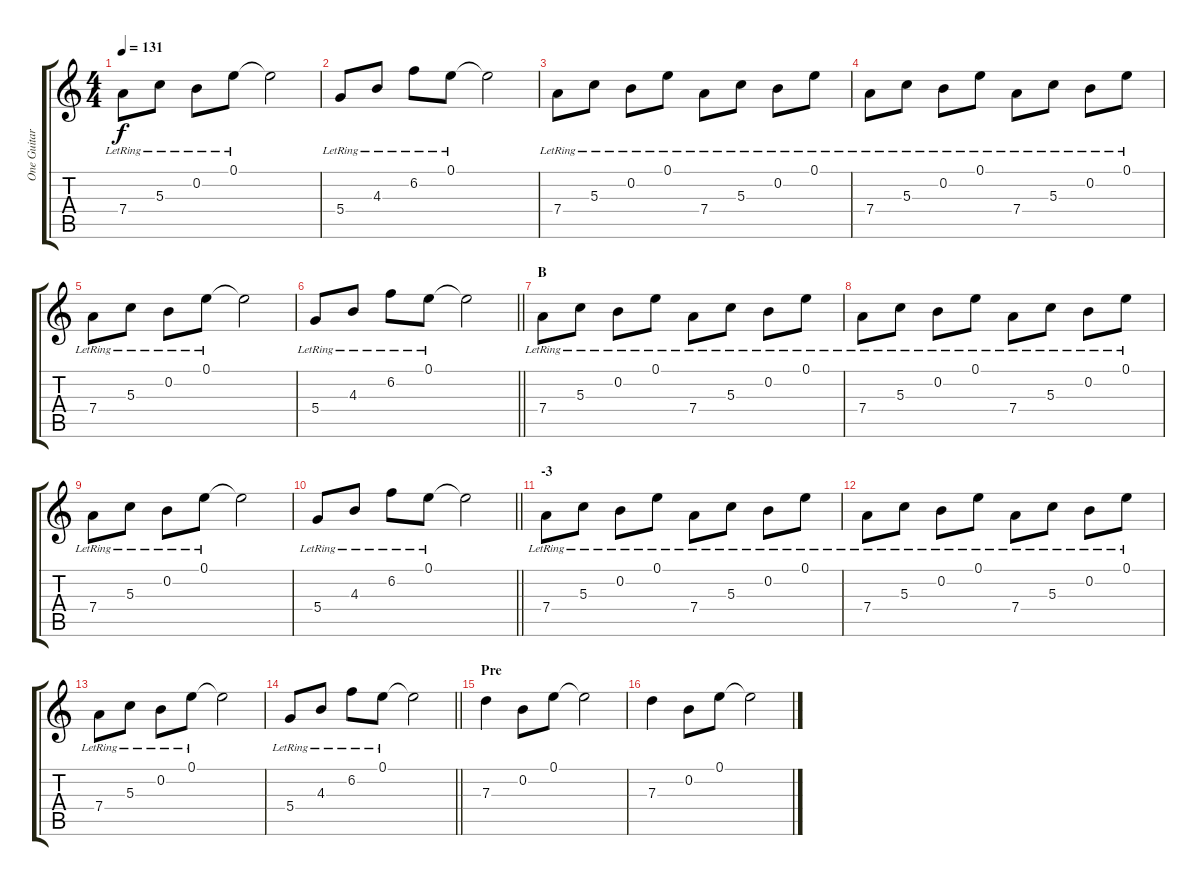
\track ("One Guitar Live" "One Guitar") {instrument distortionguitar}
\staff {score tabs}
\tuning (E4 B3 G3 D3 A2 E2) {hide}
\ts (4 4)
\tempo 131
\clef g2
\ks c
7.4{lr}.8{dy f} 5.3{lr}.8 0.2{lr}.8 0.1{lr}.8 0.1{t}.2 |
5.4{lr}.8 4.3{lr}.8 6.2{lr}.8 0.1{lr}.8 0.1{t}.2 |
7.4{lr}.8 5.3{lr}.8 0.2{lr}.8 0.1{lr}.8 7.4{lr}.8 5.3{lr}.8 0.2{lr}.8 0.1{lr}.8 |
7.4{lr}.8 5.3{lr}.8 0.2{lr}.8 0.1{lr}.8 7.4{lr}.8 5.3{lr}.8 0.2{lr}.8 0.1{lr}.8 |
7.4{lr}.8 5.3{lr}.8 0.2{lr}.8 0.1{lr}.8 0.1{t}.2 |
\barLineRight lightlight
5.4{lr}.8 4.3{lr}.8 6.2{lr}.8 0.1{lr}.8 0.1{t}.2 |
\section ("" "B")
7.4{lr}.8 5.3{lr}.8 0.2{lr}.8 0.1{lr}.8 7.4{lr}.8 5.3{lr}.8 0.2{lr}.8 0.1{lr}.8 |
7.4{lr}.8 5.3{lr}.8 0.2{lr}.8 0.1{lr}.8 7.4{lr}.8 5.3{lr}.8 0.2{lr}.8 0.1{lr}.8 |
7.4{lr}.8 5.3{lr}.8 0.2{lr}.8 0.1{lr}.8 0.1{t}.2 |
\barLineRight lightlight
5.4{lr}.8 4.3{lr}.8 6.2{lr}.8 0.1{lr}.8 0.1{t}.2 |
\section ("" "-3")
7.4{lr}.8 5.3{lr}.8 0.2{lr}.8 0.1{lr}.8 7.4{lr}.8 5.3{lr}.8 0.2{lr}.8 0.1{lr}.8 |
7.4{lr}.8 5.3{lr}.8 0.2{lr}.8 0.1{lr}.8 7.4{lr}.8 5.3{lr}.8 0.2{lr}.8 0.1{lr}.8 |
7.4{lr}.8 5.3{lr}.8 0.2{lr}.8 0.1{lr}.8 0.1{t}.2 |
\barLineRight lightlight
5.4{lr}.8 4.3{lr}.8 6.2{lr}.8 0.1{lr}.8 0.1{t}.2 |
\section ("" "Pre")
7.3.4 0.2.8 0.1.8 0.1{t}.2 |
7.3.4 0.2.8 0.1.8 0.1{t}.2
